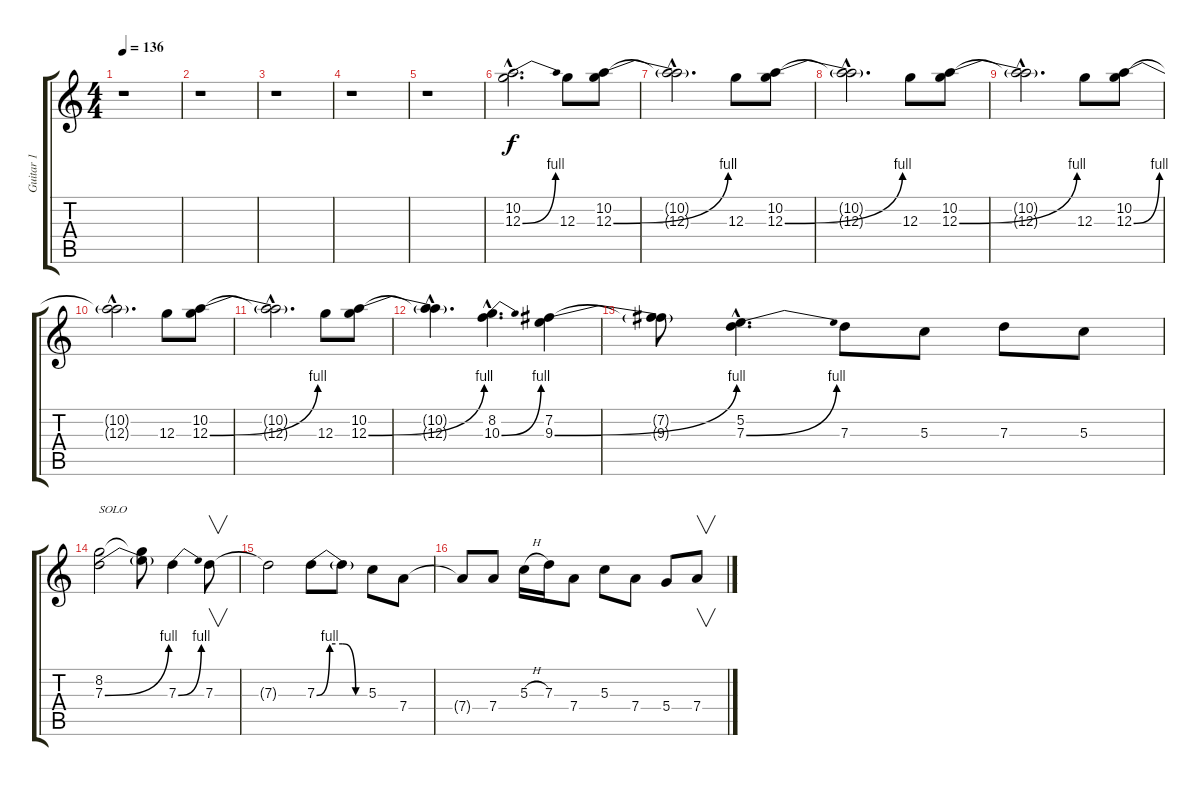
\track ("Guitar 1" "Guitar 1") {instrument distortionguitar}
\staff {score tabs}
\tuning (E4 B3 G3 D3 A2 E2) {hide}
\ts (4 4)
\tempo 136
\clef g2
\ks c
r.1{dy f} |
r.1 |
r.1 |
r.1 |
r.1 |
(10.2{hac} 12.3{be (bend 0 0 60 4) hac}).2{d} 12.3.8 (10.2 12.3{be (bend 0 0 60 4)}).8 |
(10.2{hac t} 12.3{hac t}).2{d} 12.3.8 (10.2 12.3{be (bend 0 0 60 4)}).8 |
(10.2{hac t} 12.3{hac t}).2{d} 12.3.8 (10.2 12.3{be (bend 0 0 60 4)}).8 |
(10.2{hac t} 12.3{hac t}).2{d} 12.3.8 (10.2 12.3{be (bend 0 0 60 4)}).8 |
(10.2{hac t} 12.3{hac t}).2{d} 12.3.8 (10.2 12.3{be (bend 0 0 60 4)}).8 |
(10.2{hac t} 12.3{hac t}).2{d} 12.3.8 (10.2 12.3{be (bend 0 0 60 4)}).8 |
(10.2{hac t} 12.3{hac t}).4{d} (8.2{hac} 10.3{be (bend 0 0 60 4) hac}).4{d} (7.2 9.3{be (bend 0 0 60 4)}).4 |
(7.2{t} 9.3{t}).8 (5.2{hac} 7.3{be (bend 0 0 60 4) hac}).4{d} 7.3.8 5.3.8 7.3.8 5.3.8 |
(8.2 7.3{be (bend 0 0 60 4)}).2{txt "SOLO"} (8.2{t} 7.3{t}).8 7.3{be (bend 0 0 60 4)}.4 7.3.8{v} |
7.3{t}.2 7.3{be (custom 0 0 15 4 30 4 45 0 60 0)}.8 7.3{t}.8 5.3.8 7.4.8 |
7.4{t}.8 7.4.8 5.3{h}.16 7.3.16 7.4.8 5.3.8 7.4.8 5.4.8 7.4.8{v}
